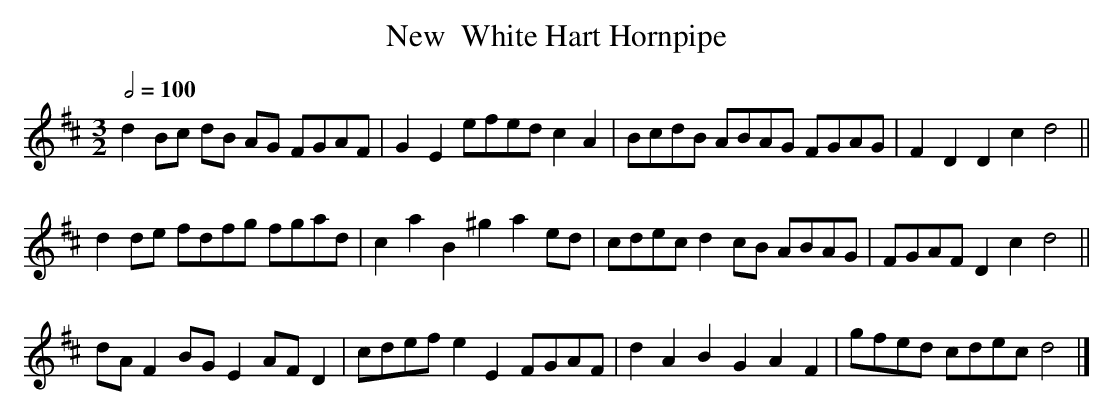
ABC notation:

X:1
T:New  White Hart Hornpipe
M:3/2
L:1/8
Q:1/2=100
K:D
d2Bc dB AG FGAF|G2E2efedc2A2|BcdB ABAG FGAG|F2D2D2c2d4||
d2de fdfg fgad|c2a2B2^g2a2ed|cdec d2cB ABAG|FGAFD2c2d4||
dAF2BGE2AFD2|cdefe2E2FGAF|d2A2B2G2A2F2|gfed cdecd4|]
